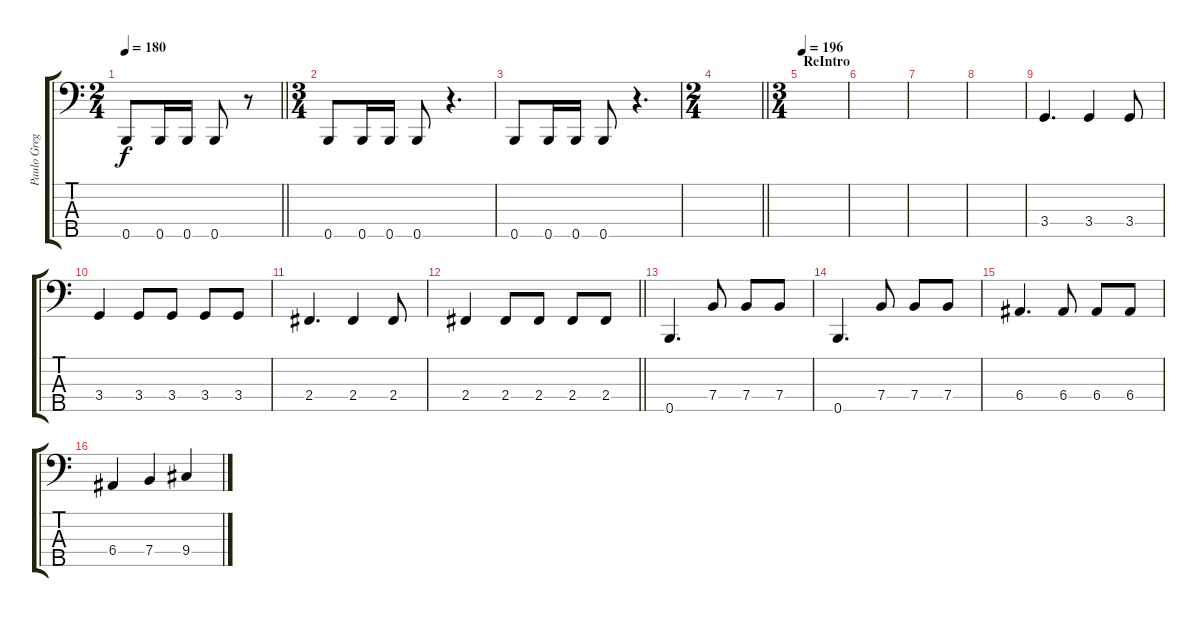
\track ("Paulo Gregoletto" "Paulo Greg") {instrument electricbassfinger}
\staff {score tabs}
\tuning (G2 D2 A1 E1 B0) {hide}
\ts (2 4)
\tempo 180
\clef f4
\barLineRight lightlight
\ks c
0.5.8{dy f} 0.5.16 0.5.16 0.5.8 r.8 |
\ts (3 4)
0.5.8 0.5.16 0.5.16 0.5.8 r.4{d} |
0.5.8 0.5.16 0.5.16 0.5.8 r.4{d} |
\ts (2 4)
\barLineRight lightlight
|
\ts (3 4)
\section ("" "ReIntro")
\tempo 196
|
|
|
|
3.4.4{d} 3.4.4 3.4.8 |
3.4.4 3.4.8 3.4.8 3.4.8 3.4.8 |
2.4.4{d} 2.4.4 2.4.8 |
\barLineRight lightlight
2.4.4 2.4.8 2.4.8 2.4.8 2.4.8 |
0.5.4{d} 7.4.8 7.4.8 7.4.8 |
0.5.4{d} 7.4.8 7.4.8 7.4.8 |
6.4.4{d} 6.4.8 6.4.8 6.4.8 |
6.4.4 7.4.4 9.4.4
